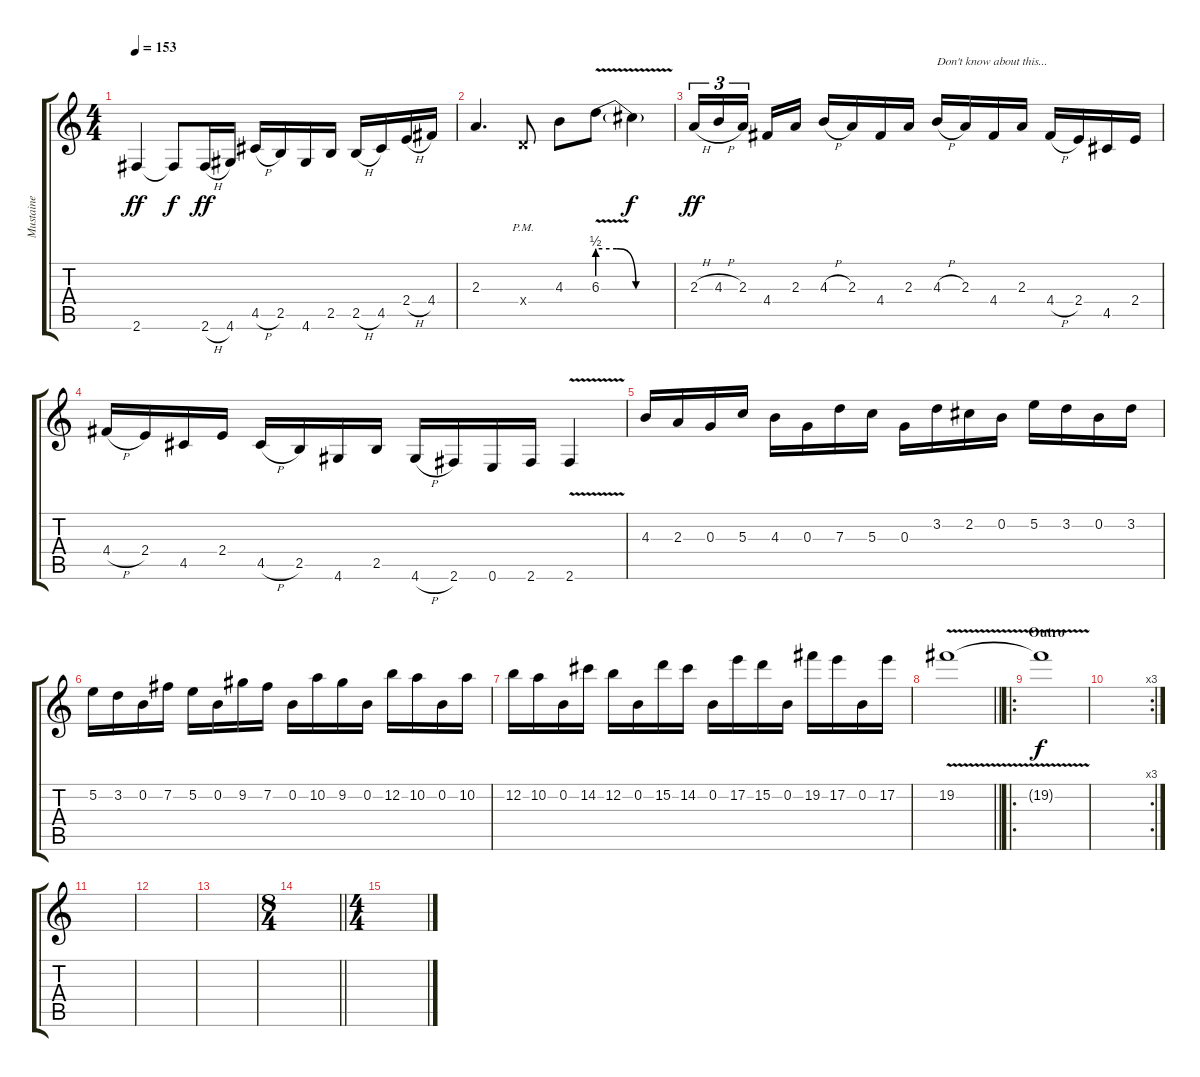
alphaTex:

\track ("Mustaine " "Mustaine ") {instrument distortionguitar}
\staff {score tabs}
\tuning (E4 B3 G3 D3 A2 E2) {hide}
\ts (4 4)
\tempo 153
\clef g2
\ks c
2.6.4{dy ff} 2.6{t}.8{dy f} 2.6{h}.16{dy ff} 4.6.16 4.5{h}.16 2.5.16 4.6.16 2.5.16 2.5{h}.16 4.5.16 2.4{h}.16 4.4.16 |
2.3.4{d} 0.4{pm x}.8 4.3.8 6.3{be (custom 0 2 15 2 30 0 60 0) v}.8 6.3{t}.4{dy f} |
2.3{h}.16{tu (3 2) dy ff} 4.3{h}.16{tu (3 2)} 2.3.16{tu (3 2) beam splitsecondary} 4.4.16 2.3.16 4.3{h}.16 2.3.16 4.4.16 2.3.16 4.3{h}.16{txt "Don't know about this..."} 2.3.16 4.4.16 2.3.16 4.4{h}.16 2.4.16 4.5.16 2.4.16 |
4.4{h}.16 2.4.16 4.5.16 2.4.16 4.5{h}.16 2.5.16 4.6.16 2.5.16 4.6{h}.16 2.6.16 0.6.16 2.6.16 2.6{v}.4 |
4.3.16 2.3.16 0.3.16 5.3.16 4.3.16 0.3.16 7.3.16 5.3.16 0.3.16 3.2.16 2.2.16 0.2.16 5.2.16 3.2.16 0.2.16 3.2.16 |
5.2.16 3.2.16 0.2.16 7.2.16 5.2.16 0.2.16 9.2.16 7.2.16 0.2.16 10.2.16 9.2.16 0.2.16 12.2.16 10.2.16 0.2.16 10.2.16 |
12.2.16 10.2.16 0.2.16 14.2.16 12.2.16 0.2.16 15.2.16 14.2.16 0.2.16 17.2.16 15.2.16 0.2.16 19.2.16 17.2.16 0.2.16 17.2.16 |
\barLineRight lightlight
19.2{v}.1 |
\ro
\section ("" "Outro")
19.2{t}.1{dy f} |
\rc 3
|
|
|
|
\ts (8 4)
\barLineRight lightlight
|
\ts (4 4)
